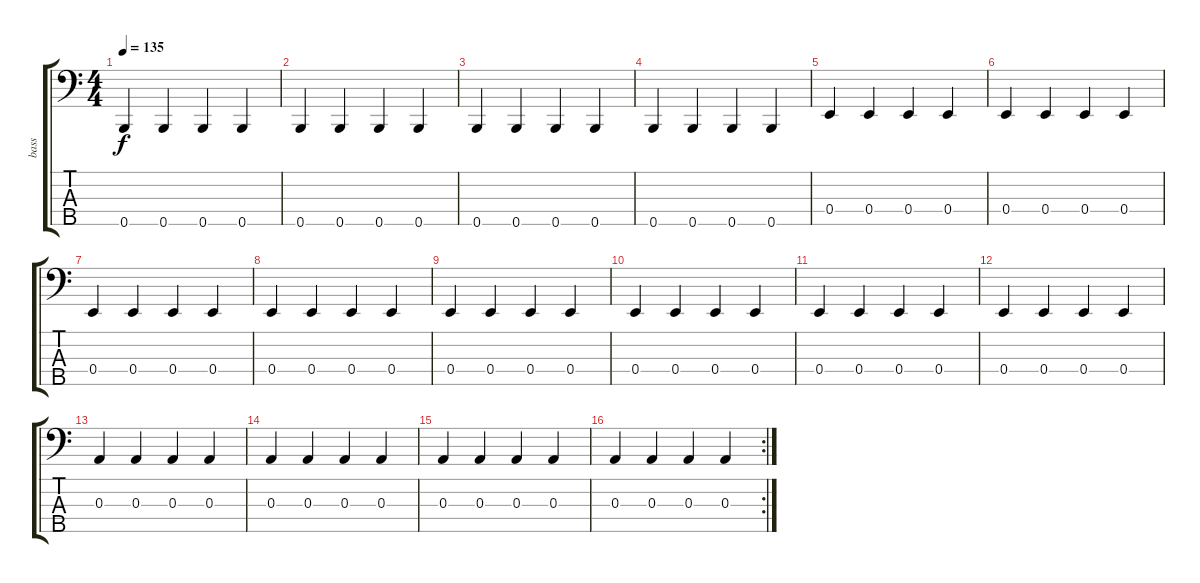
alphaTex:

\track ("bass" "bass") {instrument electricbassfinger}
\staff {score tabs}
\tuning (G2 D2 A1 E1 B0) {hide}
\ts (4 4)
\tempo 135
\clef f4
\ks c
0.5.4{dy f} 0.5.4 0.5.4 0.5.4 |
0.5.4 0.5.4 0.5.4 0.5.4 |
0.5.4 0.5.4 0.5.4 0.5.4 |
0.5.4 0.5.4 0.5.4 0.5.4 |
0.4.4 0.4.4 0.4.4 0.4.4 |
0.4.4 0.4.4 0.4.4 0.4.4 |
0.4.4 0.4.4 0.4.4 0.4.4 |
0.4.4 0.4.4 0.4.4 0.4.4 |
0.4.4 0.4.4 0.4.4 0.4.4 |
0.4.4 0.4.4 0.4.4 0.4.4 |
0.4.4 0.4.4 0.4.4 0.4.4 |
0.4.4 0.4.4 0.4.4 0.4.4 |
0.3.4 0.3.4 0.3.4 0.3.4 |
0.3.4 0.3.4 0.3.4 0.3.4 |
0.3.4 0.3.4 0.3.4 0.3.4 |
\rc 2
0.3.4 0.3.4 0.3.4 0.3.4
